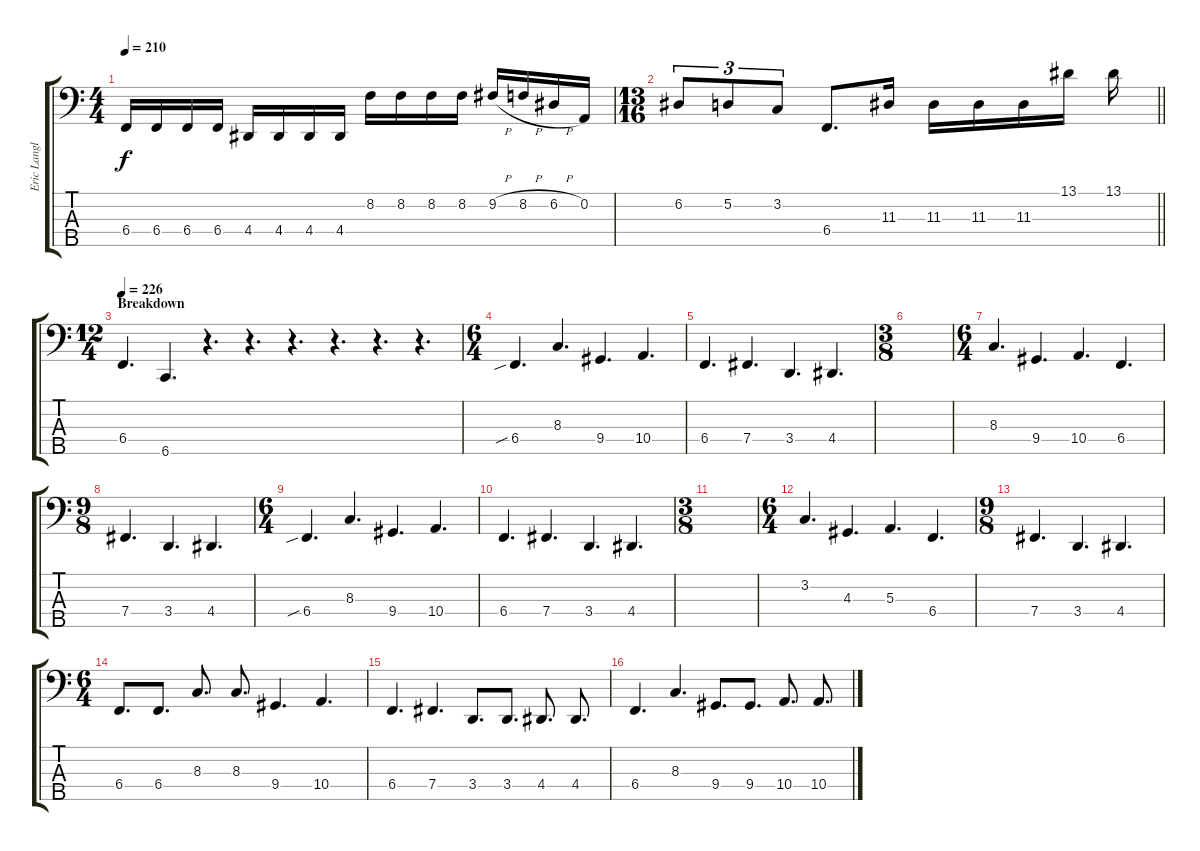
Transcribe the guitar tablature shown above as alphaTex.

\track ("Eric Langlois" "Eric Langl") {instrument electricbassfinger}
\staff {score tabs}
\tuning (D2 A1 E1 B0 Gb0) {hide}
\ts (4 4)
\tempo 210
\clef f4
\ks c
6.4.16{dy f} 6.4.16 6.4.16 6.4.16 4.4.16 4.4.16 4.4.16 4.4.16 8.2.16 8.2.16 8.2.16 8.2.16 9.2{h}.16 8.2{h}.16 6.2{h}.16 0.2.16 |
\ts (13 16)
\barLineRight lightlight
6.2.8{tu (3 2)} 5.2.8{tu (3 2)} 3.2.8{tu (3 2)} 6.4.8{d} 11.3.16 11.3.16 11.3.16 11.3.16 13.1.16 13.1.16 |
\ts (12 4)
\section ("" "Breakdown")
\tempo 226
6.4.4{d} 6.5.4{d} r.4{d} r.4{d} r.4{d} r.4{d} r.4{d} r.4{d} |
\ts (6 4)
6.4{sib}.4{d} 8.3.4{d} 9.4.4{d} 10.4.4{d} |
6.4.4{d} 7.4.4{d} 3.4.4{d} 4.4.4{d} |
\ts (3 8)
|
\ts (6 4)
8.3.4{d} 9.4.4{d} 10.4.4{d} 6.4.4{d} |
\ts (9 8)
7.4.4{d} 3.4.4{d} 4.4.4{d} |
\ts (6 4)
6.4{sib}.4{d} 8.3.4{d} 9.4.4{d} 10.4.4{d} |
6.4.4{d} 7.4.4{d} 3.4.4{d} 4.4.4{d} |
\ts (3 8)
|
\ts (6 4)
3.2.4{d} 4.3.4{d} 5.3.4{d} 6.4.4{d} |
\ts (9 8)
7.4.4{d} 3.4.4{d} 4.4.4{d} |
\ts (6 4)
6.4.8{d} 6.4.8{d} 8.3.8{d} 8.3.8{d} 9.4.4{d} 10.4.4{d} |
6.4.4{d} 7.4.4{d} 3.4.8{d} 3.4.8{d} 4.4.8{d} 4.4.8{d} |
6.4.4{d} 8.3.4{d} 9.4.8{d} 9.4.8{d} 10.4.8{d} 10.4.8{d}
